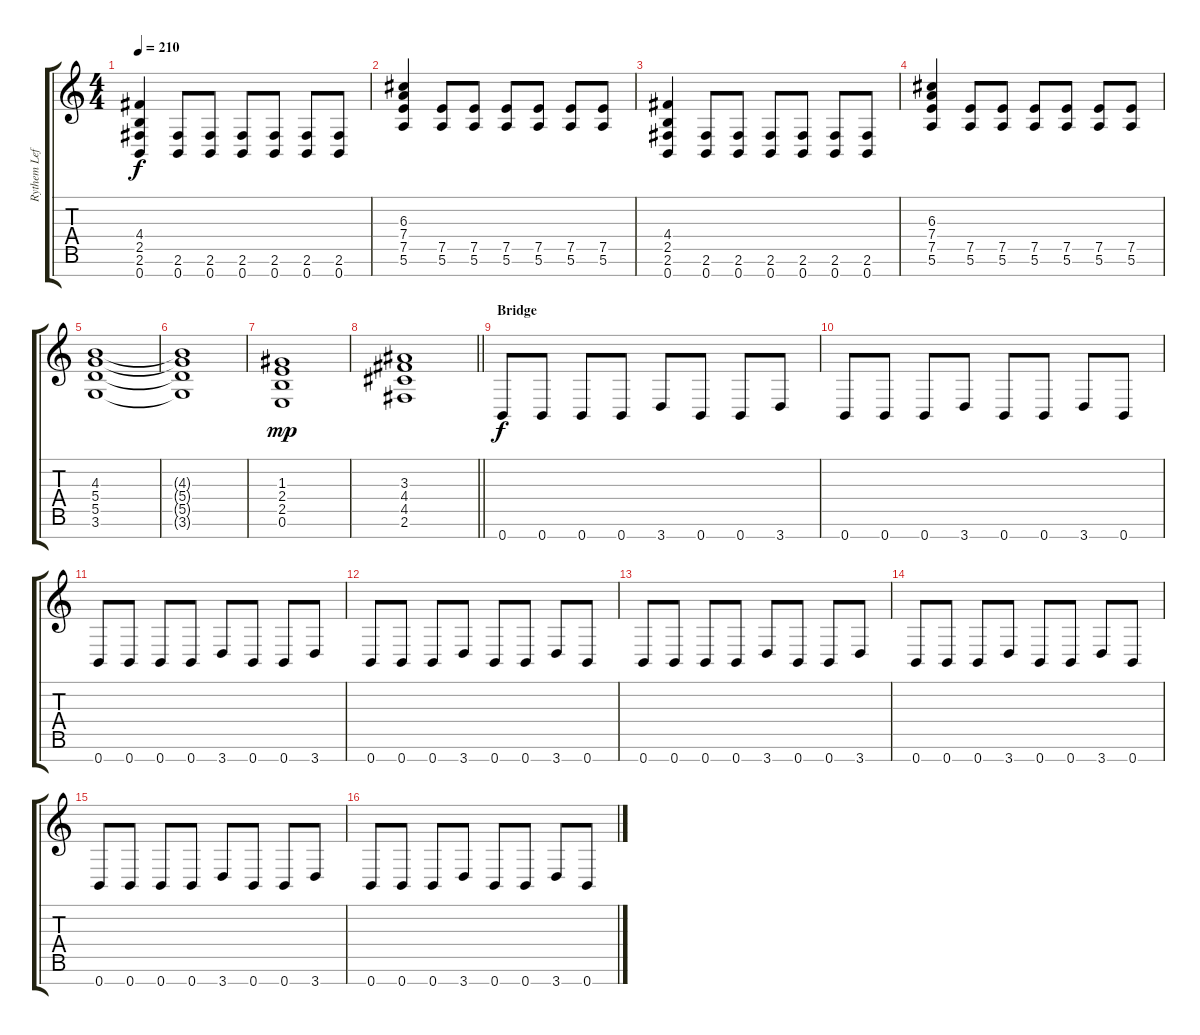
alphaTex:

\track ("Rythem Left" "Rythem Lef") {instrument distortionguitar}
\staff {score tabs}
\tuning (E4 B3 G3 D3 A2 E2 B1) {hide}
\ts (4 4)
\tempo 210
\clef g2
\ks c
(4.4 2.5 2.6 0.7).4{dy f} (2.6 0.7).8 (2.6 0.7).8 (2.6 0.7).8 (2.6 0.7).8 (2.6 0.7).8 (2.6 0.7).8 |
(6.3 7.4 7.5 5.6).4 (7.5 5.6).8 (7.5 5.6).8 (7.5 5.6).8 (7.5 5.6).8 (7.5 5.6).8 (7.5 5.6).8 |
(4.4 2.5 2.6 0.7).4 (2.6 0.7).8 (2.6 0.7).8 (2.6 0.7).8 (2.6 0.7).8 (2.6 0.7).8 (2.6 0.7).8 |
(6.3 7.4 7.5 5.6).4 (7.5 5.6).8 (7.5 5.6).8 (7.5 5.6).8 (7.5 5.6).8 (7.5 5.6).8 (7.5 5.6).8 |
(4.3 5.4 5.5 3.6).1 |
(4.3{t} 5.4{t} 5.5{t} 3.6{t}).1 |
(1.3 2.4 2.5 0.6).1{dy mp} |
\barLineRight lightlight
(3.3 4.4 4.5 2.6).1 |
\section ("" "Bridge")
0.7.8{dy f} 0.7.8 0.7.8 0.7.8 3.7.8 0.7.8 0.7.8 3.7.8 |
0.7.8 0.7.8 0.7.8 3.7.8 0.7.8 0.7.8 3.7.8 0.7.8 |
0.7.8 0.7.8 0.7.8 0.7.8 3.7.8 0.7.8 0.7.8 3.7.8 |
0.7.8 0.7.8 0.7.8 3.7.8 0.7.8 0.7.8 3.7.8 0.7.8 |
0.7.8 0.7.8 0.7.8 0.7.8 3.7.8 0.7.8 0.7.8 3.7.8 |
0.7.8 0.7.8 0.7.8 3.7.8 0.7.8 0.7.8 3.7.8 0.7.8 |
0.7.8 0.7.8 0.7.8 0.7.8 3.7.8 0.7.8 0.7.8 3.7.8 |
0.7.8 0.7.8 0.7.8 3.7.8 0.7.8 0.7.8 3.7.8 0.7.8
